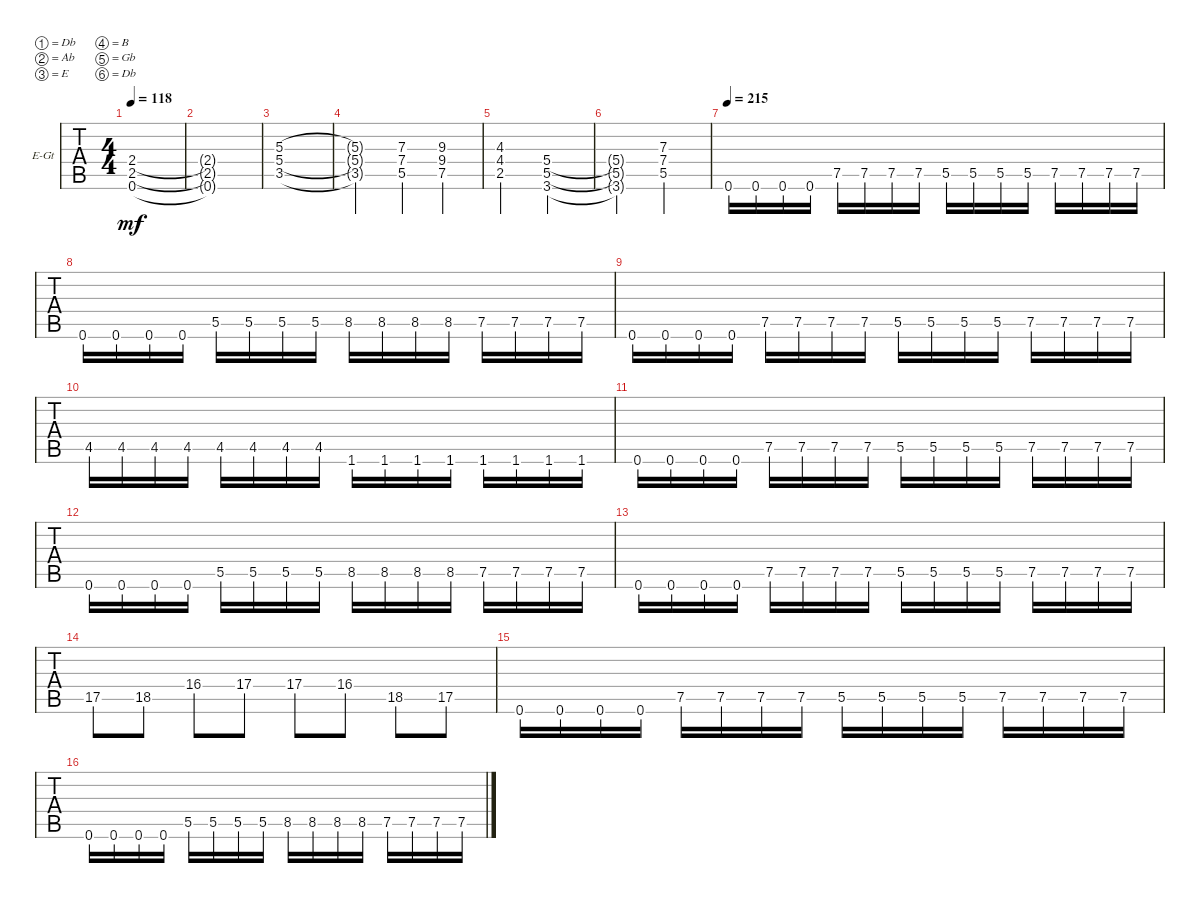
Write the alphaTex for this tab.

\defaultSystemsLayout 4
\bracketExtendMode groupsimilarinstruments
\firstSystemTrackNameOrientation horizontal
\otherSystemsTrackNameOrientation horizontal
\track ("John Gallagher" "E-Gt") {instrument distortionguitar}
\staff {tabs}
\tuning (Db4 Ab3 E3 B2 Gb2 Db2)
\ts (4 4)
\tempo 118
\clef g2
\ks c
(2.5 0.6 2.4).1{dy mf} |
(0.6{t} 2.5{t} 2.4{t}).1 |
(3.5 5.4 5.3).1 |
(3.5{t} 5.4{t} 5.3{t}).2 (5.5 7.4 7.3).4 (7.5 9.4 9.3).4 |
(2.5 4.4 4.3).2 (3.6 5.5 5.4).2 |
(3.6{t} 5.5{t} 5.4{t}).2 (5.5 7.4 7.3).2 |
\tempo 215
0.6.16 0.6.16 0.6.16 0.6.16 7.5.16 7.5.16 7.5.16 7.5.16 5.5.16 5.5.16 5.5.16 5.5.16 7.5.16 7.5.16 7.5.16 7.5.16 |
0.6.16 0.6.16 0.6.16 0.6.16 5.5.16 5.5.16 5.5.16 5.5.16 8.5.16 8.5.16 8.5.16 8.5.16 7.5.16 7.5.16 7.5.16 7.5.16 |
0.6.16 0.6.16 0.6.16 0.6.16 7.5.16 7.5.16 7.5.16 7.5.16 5.5.16 5.5.16 5.5.16 5.5.16 7.5.16 7.5.16 7.5.16 7.5.16 |
4.5.16 4.5.16 4.5.16 4.5.16 4.5.16 4.5.16 4.5.16 4.5.16 1.6.16 1.6.16 1.6.16 1.6.16 1.6.16 1.6.16 1.6.16 1.6.16 |
0.6.16 0.6.16 0.6.16 0.6.16 7.5.16 7.5.16 7.5.16 7.5.16 5.5.16 5.5.16 5.5.16 5.5.16 7.5.16 7.5.16 7.5.16 7.5.16 |
0.6.16 0.6.16 0.6.16 0.6.16 5.5.16 5.5.16 5.5.16 5.5.16 8.5.16 8.5.16 8.5.16 8.5.16 7.5.16 7.5.16 7.5.16 7.5.16 |
0.6.16 0.6.16 0.6.16 0.6.16 7.5.16 7.5.16 7.5.16 7.5.16 5.5.16 5.5.16 5.5.16 5.5.16 7.5.16 7.5.16 7.5.16 7.5.16 |
17.5.8 18.5.8 16.4.8 17.4.8 17.4.8 16.4.8 18.5.8 17.5.8 |
0.6.16 0.6.16 0.6.16 0.6.16 7.5.16 7.5.16 7.5.16 7.5.16 5.5.16 5.5.16 5.5.16 5.5.16 7.5.16 7.5.16 7.5.16 7.5.16 |
0.6.16 0.6.16 0.6.16 0.6.16 5.5.16 5.5.16 5.5.16 5.5.16 8.5.16 8.5.16 8.5.16 8.5.16 7.5.16 7.5.16 7.5.16 7.5.16
